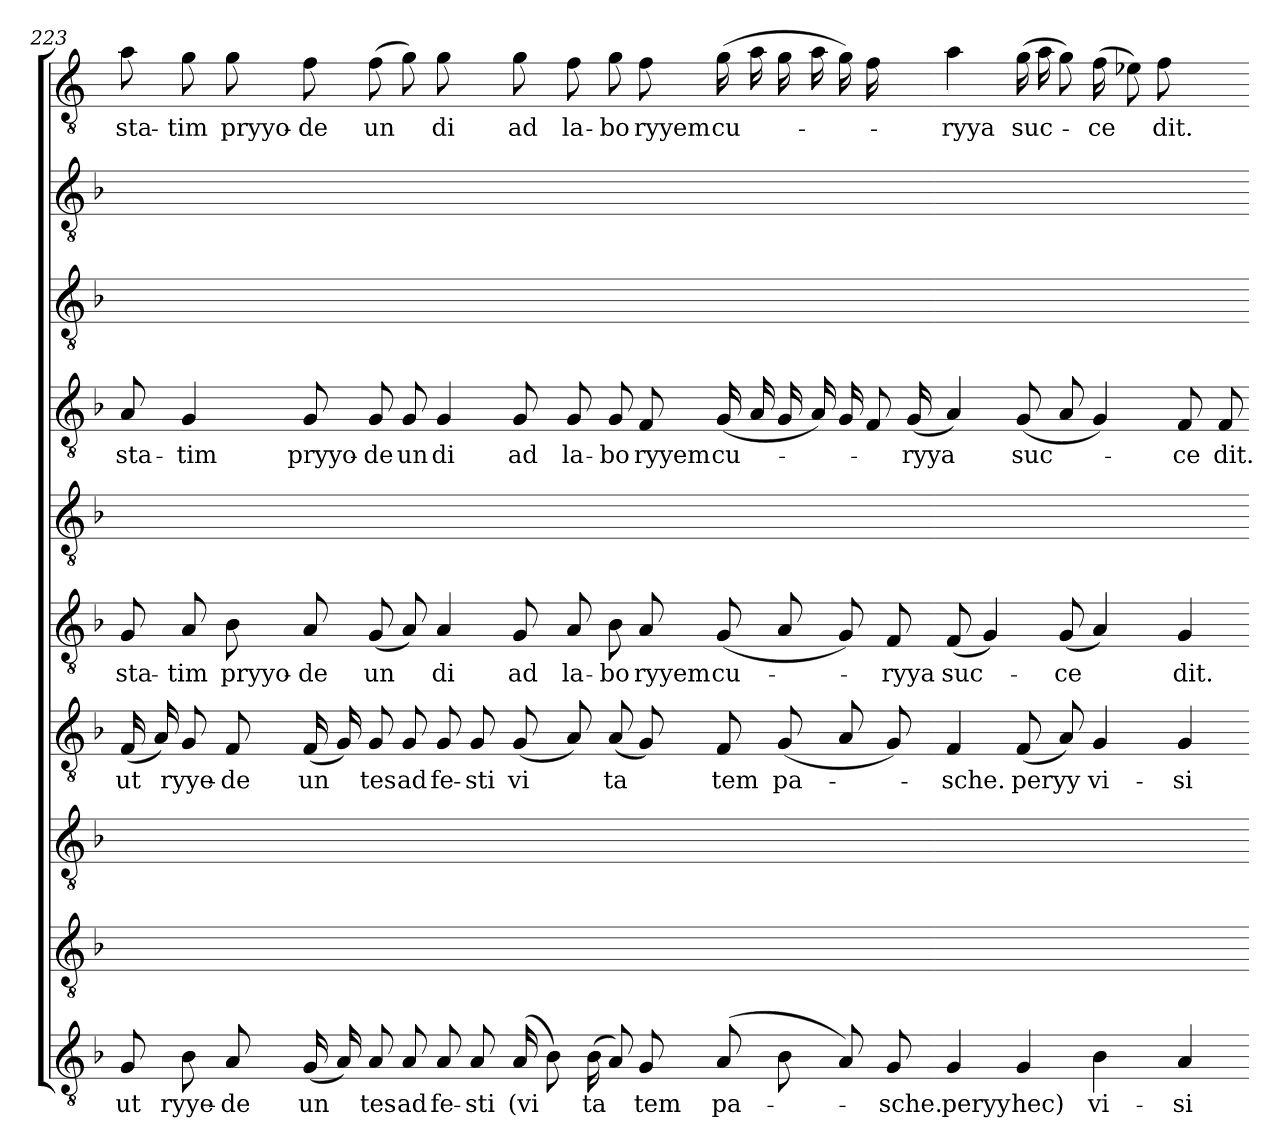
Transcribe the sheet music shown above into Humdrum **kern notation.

**kern	**text	**kern	**kern	**kern	**text	**kern	**text	**kern	**kern	**text	**kern	**kern	**kern	**text
*part10	*part10	*part9	*part8	*part7	*part7	*part6	*part6	*part5	*part4	*part4	*part3	*part2	*part1	*part1
*staff10	*staff10	*staff9	*staff8	*staff7	*staff7	*staff6	*staff6	*staff5	*staff4	*staff4	*staff3	*staff2	*staff1	*staff1
*clefGv2	*	*clefGv2	*clefGv2	*clefGv2	*	*clefGv2	*	*clefGv2	*clefGv2	*	*clefGv2	*clefGv2	*clefGv2	*
*k[b-]	*	*k[b-]	*k[b-]	*k[b-]	*	*k[b-]	*	*k[b-]	*k[b-]	*	*k[b-]	*k[b-]	*k[]	*
=223	=223	=223	=223	=223	=223	=223	=223	=223	=223	=223	=223	=223	=223	=223
8G	ut	1ryy	1ryy	(16F	ut	8G	sta-	1ryy	8A	sta-	1ryy	1ryy	8a	sta-
.	.	.	.	16A)	.	.	.	.	.	.	.	.	.	.
8B-	ryye-	.	.	8G	ryye-	8A	-tim	.	4G	-tim	.	.	8g	-tim
8A	de	.	.	8F	de	8B-	pryyo-	.	.	.	.	.	8g	pryyo-
(16G	un	.	.	(16F	un	8A	de	.	8G	pryyo-	.	.	8f	de
16A)	.	.	.	16G)	.	.	.	.	.	.	.	.	.	.
8A	-tes	.	.	8G	-tes	(8G	un	.	8G	de	.	.	(8f	un
8A	ad	.	.	8G	ad	8A)	.	.	8G	un	.	.	8g)	.
8A	fe-	.	.	8G	fe-	4A	-di	.	4G	-di	.	.	8g	-di
8A	sti	.	.	8G	sti	.	.	.	.	.	.	.	8ryy	.
=224-	=224-	=224-	=224-	=224-	=224-	=224-	=224-	=224-	=224-	=224-	=224-	=224-	=224-	=224-
(16A	(vi	1ryy	1ryy	(8G	vi	8G	ad	1ryy	8G	ad	1ryy	1ryy	8g	ad
8B-)	.	.	.	.	.	.	.	.	.	.	.	.	.	.
.	.	.	.	8A)	.	8A	la-	.	8G	la-	.	.	8f	la-
(16B-	ta	.	.	.	.	.	.	.	.	.	.	.	.	.
8A)	.	.	.	(8A	ta	8B-	bo	.	8G	bo	.	.	8g	bo
8G	-tem	.	.	8G)	.	8A	-ryyem	.	8F	-ryyem	.	.	8f	-ryyem
(8A	pa-	.	.	8F	-tem	(8G	cu-	.	(16G	cu-	.	.	(16g	cu-
.	.	.	.	.	.	.	.	.	16A	.	.	.	16a	.
8B-	.	.	.	(8G	pa-	8A	.	.	16G	.	.	.	16g	.
.	.	.	.	.	.	.	.	.	16A)	.	.	.	16a	.
8A)	.	.	.	8A	.	8G)	.	.	16G	.	.	.	16g)	.
.	.	.	.	.	.	.	.	.	8F	.	.	.	16f	.
8G	-sche.	.	.	8G)	.	8F	-ryya	.	.	.	.	.	8ryy	.
.	.	.	.	.	.	.	.	.	(16G	-ryya	.	.	.	.
=225-	=225-	=225-	=225-	=225-	=225-	=225-	=225-	=225-	=225-	=225-	=225-	=225-	=225-	=225-
4G	peryy	1ryy	1ryy	4F	-sche.	(8F	suc-	1ryy	4A)	.	1ryy	1ryy	4a	-ryya
.	.	.	.	.	.	4G)	.	.	.	.	.	.	.	.
4G	hec)	.	.	(8F	peryy	.	.	.	(8G	suc-	.	.	(16g	suc-
.	.	.	.	.	.	.	.	.	.	.	.	.	16a	.
.	.	.	.	8A)	.	(8G	ce	.	8A	.	.	.	8g)	.
4B-	vi-	.	.	4G	vi-	4A)	.	.	4G)	.	.	.	(16f	ce
.	.	.	.	.	.	.	.	.	.	.	.	.	8e-)	.
.	.	.	.	.	.	.	.	.	.	.	.	.	8f	-dit.
4A	si	.	.	4G	si	4G	-dit.	.	8F	ce	.	.	.	.
.	.	.	.	.	.	.	.	.	.	.	.	.	16ryy	.
.	.	.	.	.	.	.	.	.	8F	-dit.	.	.	8ryy	.
=-	=-	=-	=-	=-	=-	=-	=-	=-	=-	=-	=-	=-	=-	=-
*-	*-	*-	*-	*-	*-	*-	*-	*-	*-	*-	*-	*-	*-	*-
